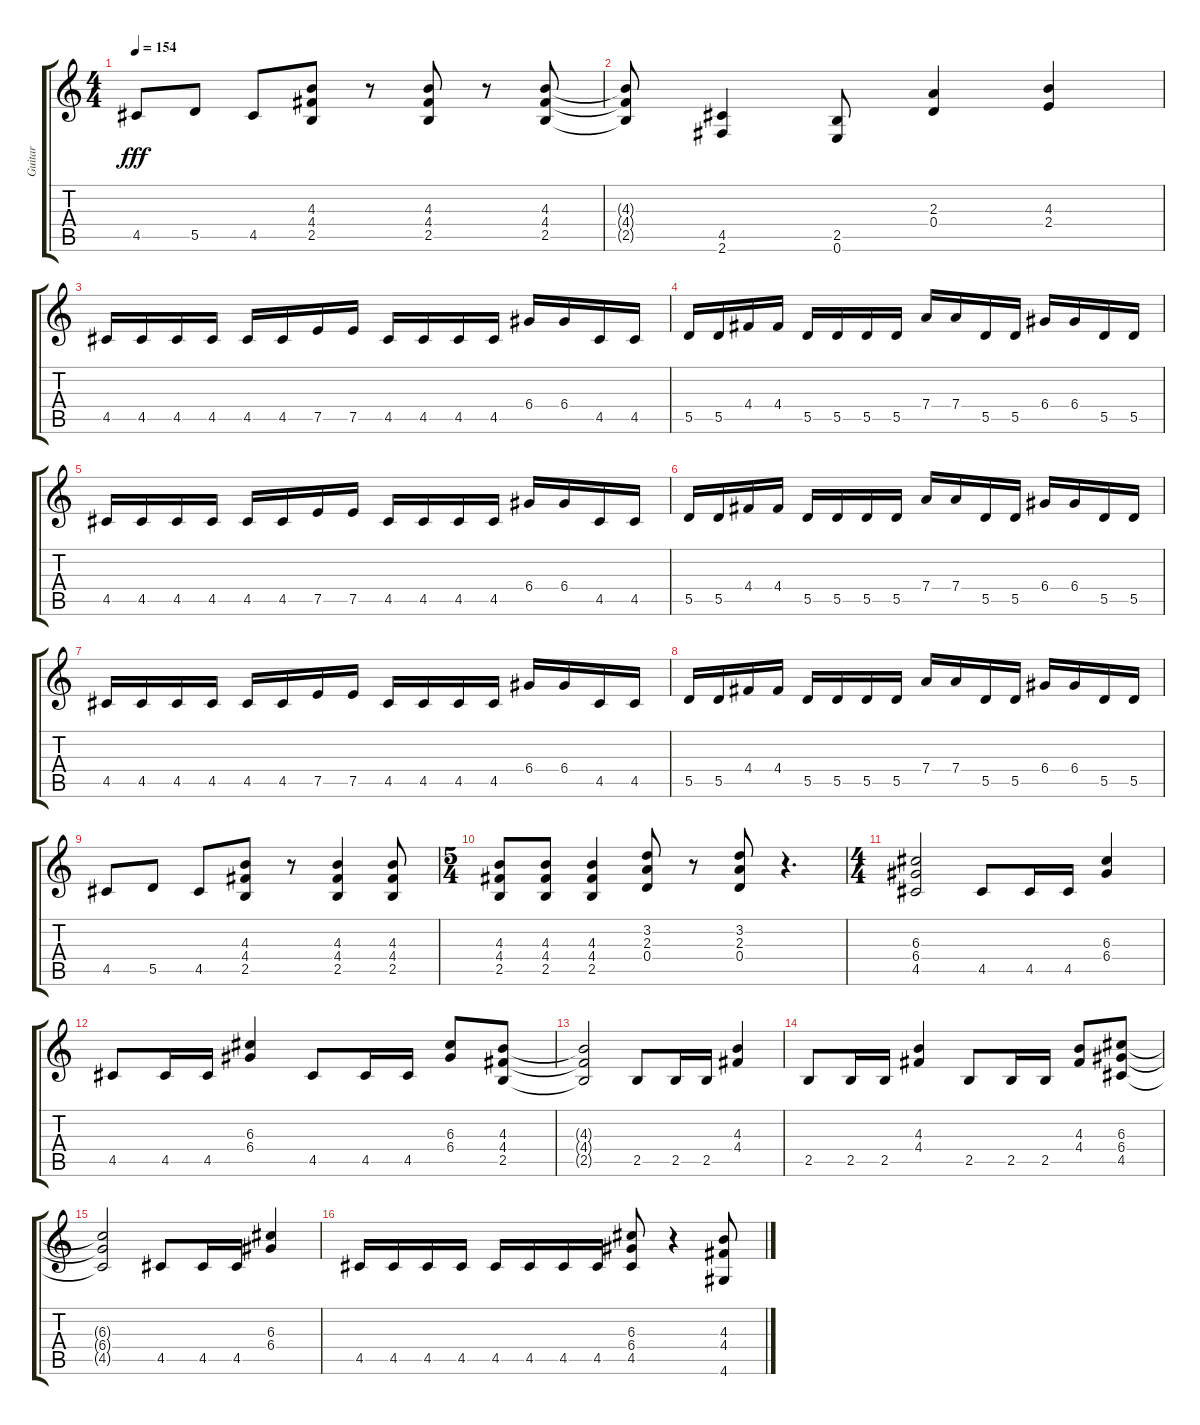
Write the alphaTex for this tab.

\track ("Guitar" "Guitar") {instrument distortionguitar}
\staff {score tabs}
\tuning (E4 B3 G3 D3 A2 E2) {hide}
\ts (4 4)
\tempo 154
\clef g2
\ks c
4.5.8{dy fff} 5.5.8 4.5.8 (4.3 4.4 2.5).8 r.8 (4.3 4.4 2.5).8 r.8 (4.3 4.4 2.5).8 |
(4.3{t} 4.4{t} 2.5{t}).8 (4.5 2.6).4 (2.5 0.6).8 (2.3 0.4).4 (4.3 2.4).4 |
4.5.16 4.5.16 4.5.16 4.5.16 4.5.16 4.5.16 7.5.16 7.5.16 4.5.16 4.5.16 4.5.16 4.5.16 6.4.16 6.4.16 4.5.16 4.5.16 |
5.5.16 5.5.16 4.4.16 4.4.16 5.5.16 5.5.16 5.5.16 5.5.16 7.4.16 7.4.16 5.5.16 5.5.16 6.4.16 6.4.16 5.5.16 5.5.16 |
4.5.16 4.5.16 4.5.16 4.5.16 4.5.16 4.5.16 7.5.16 7.5.16 4.5.16 4.5.16 4.5.16 4.5.16 6.4.16 6.4.16 4.5.16 4.5.16 |
5.5.16 5.5.16 4.4.16 4.4.16 5.5.16 5.5.16 5.5.16 5.5.16 7.4.16 7.4.16 5.5.16 5.5.16 6.4.16 6.4.16 5.5.16 5.5.16 |
4.5.16 4.5.16 4.5.16 4.5.16 4.5.16 4.5.16 7.5.16 7.5.16 4.5.16 4.5.16 4.5.16 4.5.16 6.4.16 6.4.16 4.5.16 4.5.16 |
5.5.16 5.5.16 4.4.16 4.4.16 5.5.16 5.5.16 5.5.16 5.5.16 7.4.16 7.4.16 5.5.16 5.5.16 6.4.16 6.4.16 5.5.16 5.5.16 |
4.5.8 5.5.8 4.5.8 (4.3 4.4 2.5).8 r.8 (4.3 4.4 2.5).4 (4.3 4.4 2.5).8 |
\ts (5 4)
(4.3 4.4 2.5).8 (4.3 4.4 2.5).8 (4.3 4.4 2.5).4 (3.2 2.3 0.4).8 r.8 (3.2 2.3 0.4).8 r.4{d} |
\ts (4 4)
(6.3 6.4 4.5).2 4.5.8 4.5.16 4.5.16 (6.3 6.4).4 |
4.5.8 4.5.16 4.5.16 (6.3 6.4).4 4.5.8 4.5.16 4.5.16 (6.3 6.4).8 (4.3 4.4 2.5).8 |
(4.3{t} 4.4{t} 2.5{t}).2 2.5.8 2.5.16 2.5.16 (4.3 4.4).4 |
2.5.8 2.5.16 2.5.16 (4.3 4.4).4 2.5.8 2.5.16 2.5.16 (4.3 4.4).8 (6.3 6.4 4.5).8 |
(6.3{t} 6.4{t} 4.5{t}).2 4.5.8 4.5.16 4.5.16 (6.3 6.4).4 |
4.5.16 4.5.16 4.5.16 4.5.16 4.5.16 4.5.16 4.5.16 4.5.16 (6.3 6.4 4.5).8 r.4 (4.3 4.4 4.6).8
